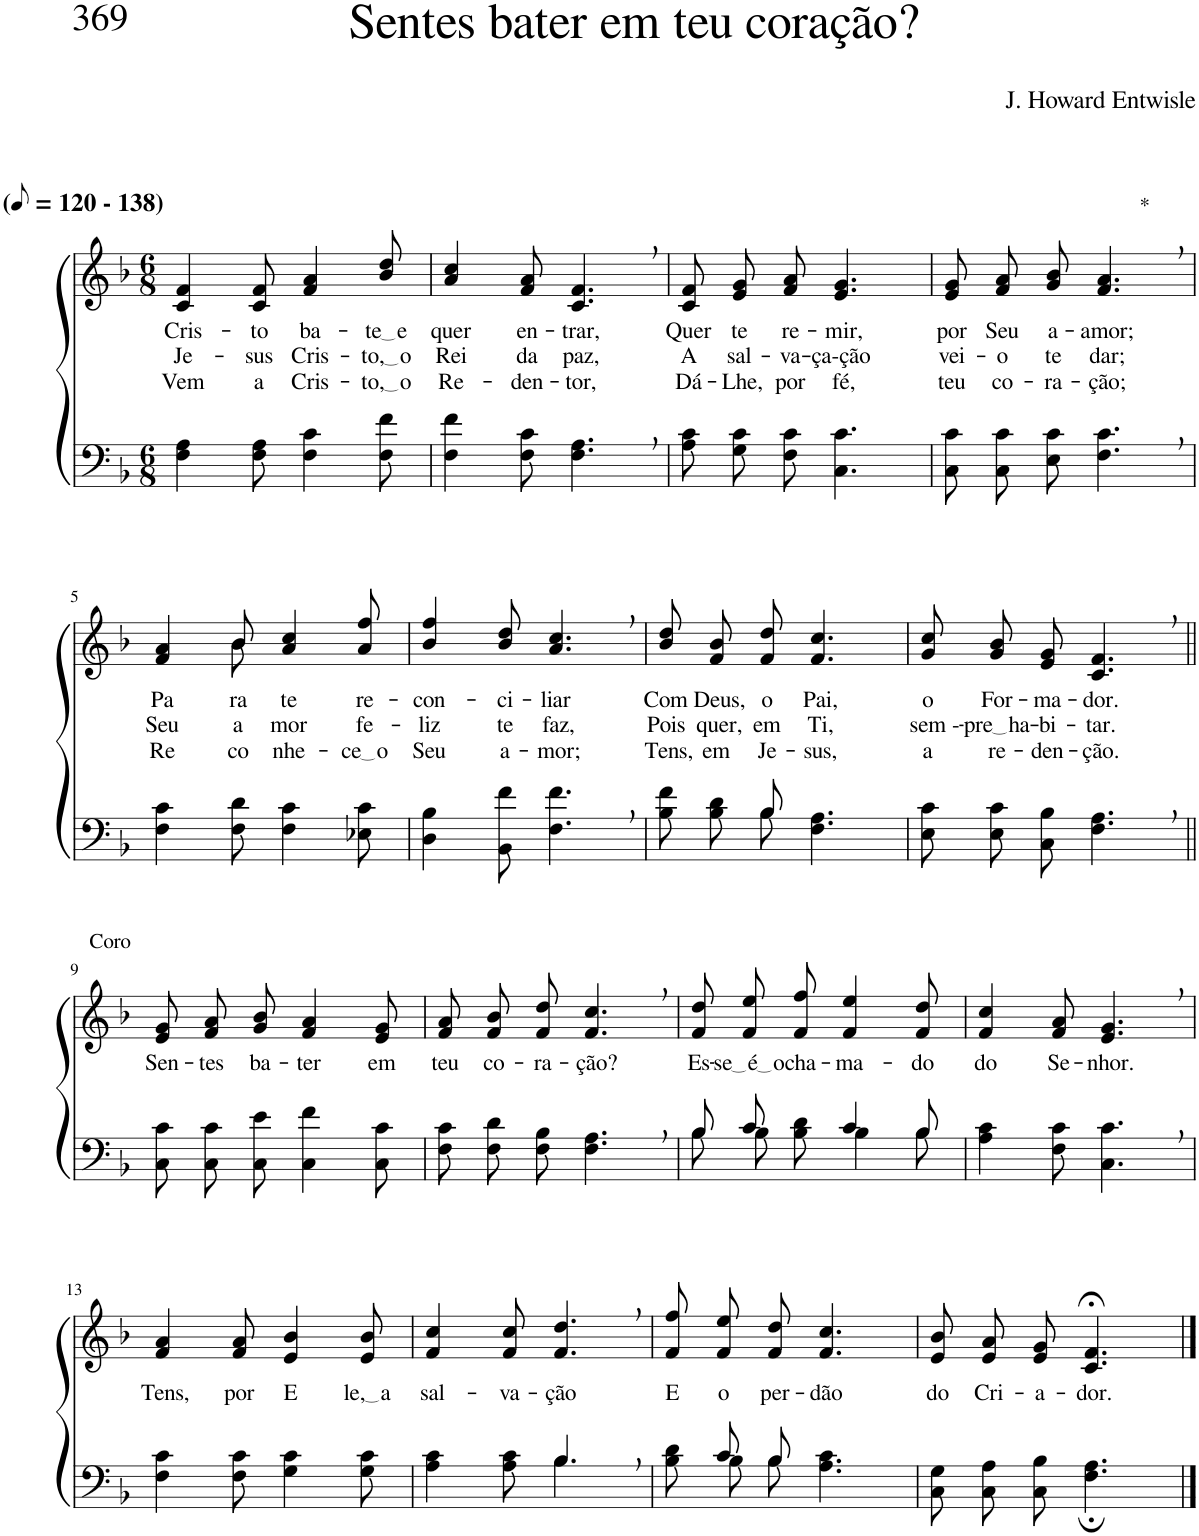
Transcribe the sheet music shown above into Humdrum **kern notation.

**kern	**kern	**text	**text	**text
*part2	*part1	*part1	*part1	*part1
*staff2	*staff1	*staff1	*staff1	*staff1
*I"Parte III e IV	*I"Parte I e II	*	*	*
*clefF4	*clefG2	*	*	*
*Trd1c2	*Trd1c2	*	*	*
*k[b-]	*k[b-]	*	*	*
*M6/8	*M6/8	*	*	*
*MM60	*MM60	*	*	*
=1	=1	=1	=1	=1
!	!LO:TX:a:B:t=(	!	!	!
!	!LO:TX:a:B:t=- 138)	!	!	!
!	!	!LO:LY:b	!LO:LY:b	!LO:LY:b
4F\ 4A\	4c/ 4f/	Cris-	Je-	Vem
!	!	!LO:LY:b	!LO:LY:b	!LO:LY:b
8F\ 8A\	8c/ 8f/	-to	-sus	a
!	!	!LO:LY:b	!LO:LY:b	!LO:LY:b
4F\ 4c\	4f/ 4a/	ba-	Cris-	Cris-
!	!	!LO:LY:b	!LO:LY:b	!LO:LY:b
8F\ 8f\	8b-/ 8dd/	te e	to, o	to, o
=2	=2	=2	=2	=2
!	!	!LO:LY:b	!LO:LY:b	!LO:LY:b
4F\ 4f\	4a/ 4cc/	quer	Rei	Re-
!	!	!LO:LY:b	!LO:LY:b	!LO:LY:b
8F\ 8c\	8f/ 8a/	en-	da	-den-
!	!	!LO:LY:b	!LO:LY:b	!LO:LY:b
4.F\, 4.A\,	4.c/, 4.f/,	-trar,	paz,	-tor,
=3	=3	=3	=3	=3
!	!	!LO:LY:b	!LO:LY:b	!LO:LY:b
8A\ 8c\L	8c/ 8f/L	Quer	A	Dá-
!	!	!LO:LY:b	!LO:LY:b	!LO:LY:b
8G\ 8c\	8e/ 8g/	te	sal-	-Lhe,
!	!	!LO:LY:b	!LO:LY:b	!LO:LY:b
8F\ 8c\J	8f/ 8a/J	re-	-va-	por
!	!	!LO:LY:b	!LO:LY:b	!LO:LY:b
4.C\ 4.c\	4.e/ 4.g/	-mir,	-ça-ção	fé,
=4	=4	=4	=4	=4
!	!	!LO:LY:b	!LO:LY:b	!LO:LY:b
8C\ 8c\L	8e/ 8g/L	por	vei-	teu
!	!	!LO:LY:b	!LO:LY:b	!LO:LY:b
8C\ 8c\	8f/ 8a/	Seu	o	co-
!	!	!LO:LY:b	!LO:LY:b	!LO:LY:b
8E\ 8c\J	8g/ 8b-/J	a-	te	-ra-
!	!LO:TX:a:t=*	!	!	!
!	!	!LO:LY:b	!LO:LY:b	!LO:LY:b
4.F\, 4.c\,	4.f/, 4.a/,	-amor;	dar;	-ção;
!!LO:LB:g=z
=5	=5	=5	=5	=5
*	*^	*	*	*
!	!	!	!LO:LY:b	!LO:LY:b	!LO:LY:b
4F\ 4c\	4ryy	4f/ 4a/	Pa-	-Seu	Re-
!	!	!	!LO:LY:b	!LO:LY:b	!LO:LY:b
8F\ 8d\	8b-\	8b-/	-ra	a-	-co-
!	!	!	!LO:LY:b	!LO:LY:b	!LO:LY:b
4F\ 4c\	4.ryy	4a/ 4cc/	te	-mor	-nhe-
!	!	!	!LO:LY:b	!LO:LY:b	!LO:LY:b
8E-X\ 8c\	.	8a/ 8ff/	re-	fe-	ce o
=6	=6	=6	=6	=6	=6
!	!	!	!LO:LY:b	!LO:LY:b	!LO:LY:b
*	*v	*v	*	*	*
4D\ 4B-\	4b-/ 4ff/	-con-	-liz	Seu
!	!	!LO:LY:b	!LO:LY:b	!LO:LY:b
8BB-\ 8f\	8b-/ 8dd/	-ci-	te	a-
!	!	!LO:LY:b	!LO:LY:b	!LO:LY:b
4.F\, 4.f\,	4.a/, 4.cc/,	-liar	faz,	-mor;
=7	=7	=7	=7	=7
*^	*	*	*	*
!	!	!	!LO:LY:b	!LO:LY:b	!LO:LY:b
8B-\ 8f\L	4ryy	8b-\ 8dd\L	Com	Pois	Tens,
!	!	!	!LO:LY:b	!LO:LY:b	!LO:LY:b
8B-\ 8d\	.	8f\ 8b-\	Deus,	quer,	em
!	!	!	!LO:LY:b	!LO:LY:b	!LO:LY:b
8B-\J	8B-/	8f\ 8dd\J	o	em	Je-
!	!	!	!LO:LY:b	!LO:LY:b	!LO:LY:b
4.F\ 4.A\	4.ryy	4.f/ 4.cc/	Pai,	Ti,	-sus,
=8	=8	=8	=8	=8	=8
!	!	!	!LO:LY:b	!LO:LY:b	!LO:LY:b
*v	*v	*	*	*	*
8E\ 8c\L	8g/ 8cc/L	o	sem --	a
!	!	!LO:LY:b	!LO:LY:b	!LO:LY:b
8E\ 8c\	8g/ 8b-/	For-	pre ha	re-
!	!	!LO:LY:b	!LO:LY:b	!LO:LY:b
8C\ 8B-\J	8e/ 8g/J	-ma-	-bi-	-den-
!	!	!LO:LY:b	!LO:LY:b	!LO:LY:b
4.F\, 4.A\,	4.c/, 4.f/,	-dor.	-tar.	-ção.
!!LO:LB:g=z
=9||	=9||	=9||	=9||	=9||
!	!LO:TX:a:t=Coro	!	!	!
!	!	!LO:LY:b	!	!
8C\ 8c\L	8e/ 8g/L	Sen-	.	.
!	!	!LO:LY:b	!	!
8C\ 8c\	8f/ 8a/	-tes	.	.
!	!	!LO:LY:b	!	!
8C\ 8e\J	8g/ 8b-/J	ba-	.	.
!	!	!LO:LY:b	!	!
4C\ 4f\	4f/ 4a/	-ter	.	.
!	!	!LO:LY:b	!	!
8C\ 8c\	8e/ 8g/	em	.	.
=10	=10	=10	=10	=10
!	!	!LO:LY:b	!	!
8F\ 8c\L	8f/ 8a/L	teu	.	.
!	!	!LO:LY:b	!	!
8F\ 8d\	8f/ 8b-/	co-	.	.
!	!	!LO:LY:b	!	!
8F\ 8B-\J	8f/ 8dd/J	-ra-	.	.
!	!	!LO:LY:b	!	!
4.F\, 4.A\,	4.f/, 4.cc/,	-ção?	.	.
=11	=11	=11	=11	=11
*^	*	*	*	*
!	!	!	!LO:LY:b	!	!
8B-/L	8B-\L	8f\ 8dd\L	Es-	.	.
!	!	!	!LO:LY:b	!	!
8c/J	8B-\	8f\ 8ee\	se é o	.	.
!	!	!	!LO:LY:b	!	!
8ryy	8B-\ 8d\J	8f\ 8ff\J	cha-	.	.
!	!	!	!LO:LY:b	!	!
4c/	4B-\	4f/ 4ee/	-ma-	.	.
!	!	!	!LO:LY:b	!	!
8B-/	8B-\	8f/ 8dd/	-do	.	.
=12	=12	=12	=12	=12	=12
!	!	!	!LO:LY:b	!	!
*v	*v	*	*	*	*
4A\ 4c\	4f/ 4cc/	do	.	.
!	!	!LO:LY:b	!	!
8F\ 8c\	8f/ 8a/	Se-	.	.
!	!	!LO:LY:b	!	!
4.C\, 4.c\,	4.e/, 4.g/,	-nhor.	.	.
!!LO:LB:g=z
=13	=13	=13	=13	=13
!	!	!LO:LY:b	!	!
4F\ 4c\	4f/ 4a/	Tens,	.	.
!	!	!LO:LY:b	!	!
8F\ 8c\	8f/ 8a/	por	.	.
!	!	!LO:LY:b	!	!
4G\ 4c\	4e/ 4b-/	E	.	.
!	!	!LO:LY:b	!	!
8G\ 8c\	8e/ 8b-/	le, a	.	.
=14	=14	=14	=14	=14
*^	*	*	*	*
!	!	!	!LO:LY:b	!	!
4.ryy	4A\ 4c\	4f/ 4cc/	sal-	.	.
!	!	!	!LO:LY:b	!	!
.	8A\ 8c\	8f/ 8cc/	-va-	.	.
!	!	!	!LO:LY:b	!	!
4.B-,/	4.B-\	4.f/, 4.dd/,	-ção	.	.
=15	=15	=15	=15	=15	=15
!	!	!	!LO:LY:b	!	!
8ryy	8B-\ 8d\L	8f/ 8ff/L	E	.	.
!	!	!	!LO:LY:b	!	!
8c/L	8B-\	8f/ 8ee/	o	.	.
!	!	!	!LO:LY:b	!	!
8B-/J	8B-\J	8f/ 8dd/J	per-	.	.
!	!	!	!LO:LY:b	!	!
4.ryy	4.A\ 4.c\	4.f/ 4.cc/	-dão	.	.
=16	=16	=16	=16	=16	=16
!	!	!	!LO:LY:b	!	!
*v	*v	*	*	*	*
8C\ 8G\L	8e/ 8b-/L	do	.	.
!	!	!LO:LY:b	!	!
8C\ 8A\	8e/ 8a/	Cri-	.	.
!	!	!LO:LY:b	!	!
8C\ 8B-\J	8e/ 8g/J	-a-	.	.
!	!	!LO:LY:b	!	!
4.F\; 4.A\;	4.c/;< 4.f/;<	-dor.	.	.
==	==	==	==	==
*-	*-	*-	*-	*-
